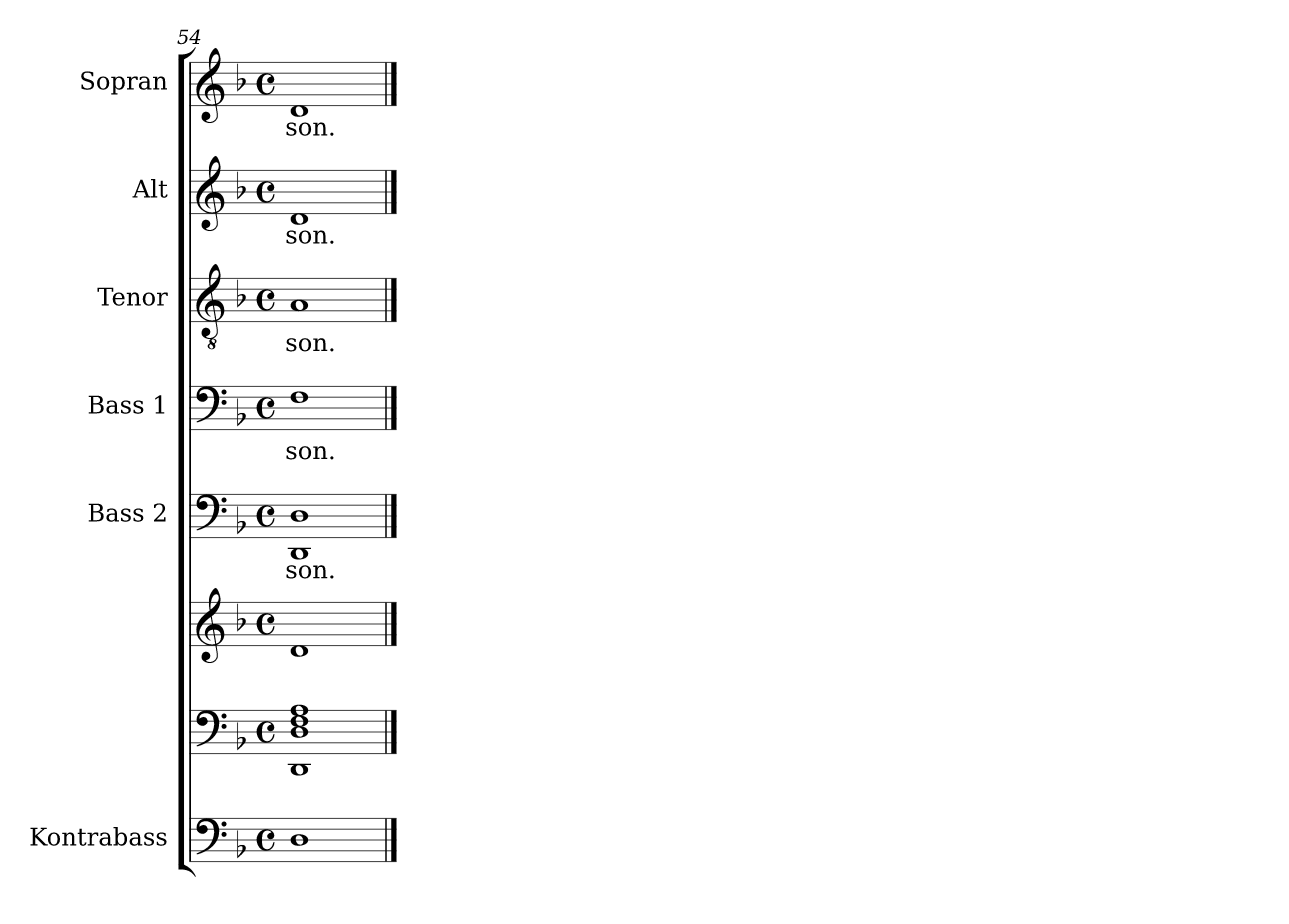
**kern	**kern	**kern	**kern	**text	**kern	**text	**kern	**text	**kern	**text	**kern	**text
*part7	*part6	*part6	*part5	*part5	*part4	*part4	*part3	*part3	*part2	*part2	*part1	*part1
*staff8	*staff7	*staff6	*staff5	*staff5	*staff4	*staff4	*staff3	*staff3	*staff2	*staff2	*staff1	*staff1
*I"Kontrabass	*	*	*I"Bass 2	*	*I"Bass 1	*	*I"Tenor	*	*I"Alt	*	*I"Sopran	*
*I'Kb.	*	*	*I'B. 2	*	*I'B. 1	*	*I'T.	*	*I'A.	*	*I'S.	*
*clefF4	*clefF4	*clefG2	*clefF4	*	*clefF4	*	*clefGv2	*	*clefG2	*	*clefG2	*
*ITrd7c12	*	*	*	*	*	*	*	*	*	*	*	*
*k[b-]	*k[b-]	*k[b-]	*k[b-]	*	*k[b-]	*	*k[b-]	*	*k[b-]	*	*k[b-]	*
*F:	*F:	*F:	*F:	*	*F:	*	*F:	*	*F:	*	*F:	*
*M4/4	*M4/4	*M4/4	*M4/4	*	*M4/4	*	*M4/4	*	*M4/4	*	*M4/4	*
*met(c)	*met(c)	*met(c)	*met(c)	*	*met(c)	*	*met(c)	*	*met(c)	*	*met(c)	*
=54	=54	=54	=54	=54	=54	=54	=54	=54	=54	=54	=54	=54
*	*^	*	*	*	*	*	*	*	*	*	*	*
!	!	!	!	!	!LO:LY:b	!	!LO:LY:b	!	!LO:LY:b	!	!LO:LY:b	!	!LO:LY:b
1DD	1D 1F 1A	1DD	1d	1DD 1D	-son.	1F	-son.	1A	-son.	1d	-son.	1d	-son.
*	*v	*v	*	*	*	*	*	*	*	*	*	*	*
==	==	==	==	==	==	==	==	==	==	==	==	==
*-	*-	*-	*-	*-	*-	*-	*-	*-	*-	*-	*-	*-
